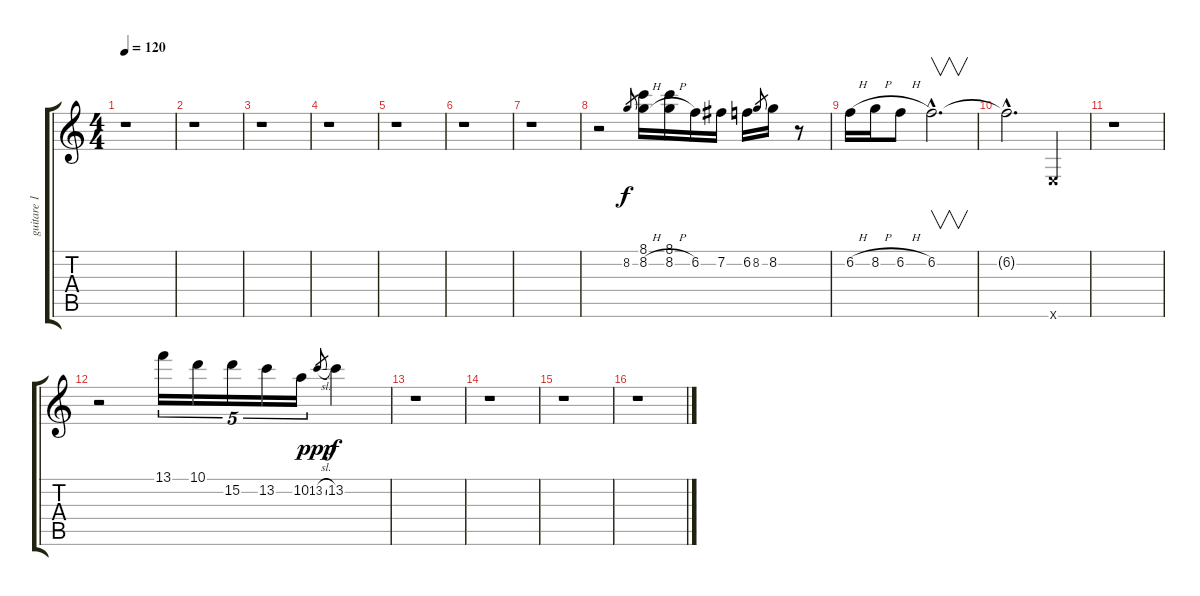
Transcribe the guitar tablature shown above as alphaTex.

\track ("guitare 1" "guitare 1") {instrument overdrivenguitar}
\staff {score tabs}
\tuning (E4 B3 G3 D3 A2 E2) {hide}
\ts (4 4)
\tempo 120
\clef g2
\ks c
r.1{dy f} |
r.1 |
r.1 |
r.1 |
r.1 |
r.1 |
r.1 |
r.2 8.2.8{gr} (8.1 8.2{h}).16 (8.1 8.2{h}).16 6.2.16 7.2.16 6.2.16 8.2.8{gr} 8.2.16 r.8 |
6.2{h}.16 8.2{h}.16 6.2{h}.8 6.2{hac}.2{v d} |
6.2{hac t}.2{d} 0.6{x}.4 |
r.1 |
r.2 13.1.16{tu (5 4)} 10.1.16{tu (5 4)} 15.2.16{tu (5 4)} 13.2.16{tu (5 4)} 10.2.16{tu (5 4)} 13.2{sl}.8{gr dy ppp} 13.2.4{dy f} |
r.1 |
r.1 |
r.1 |
r.1
